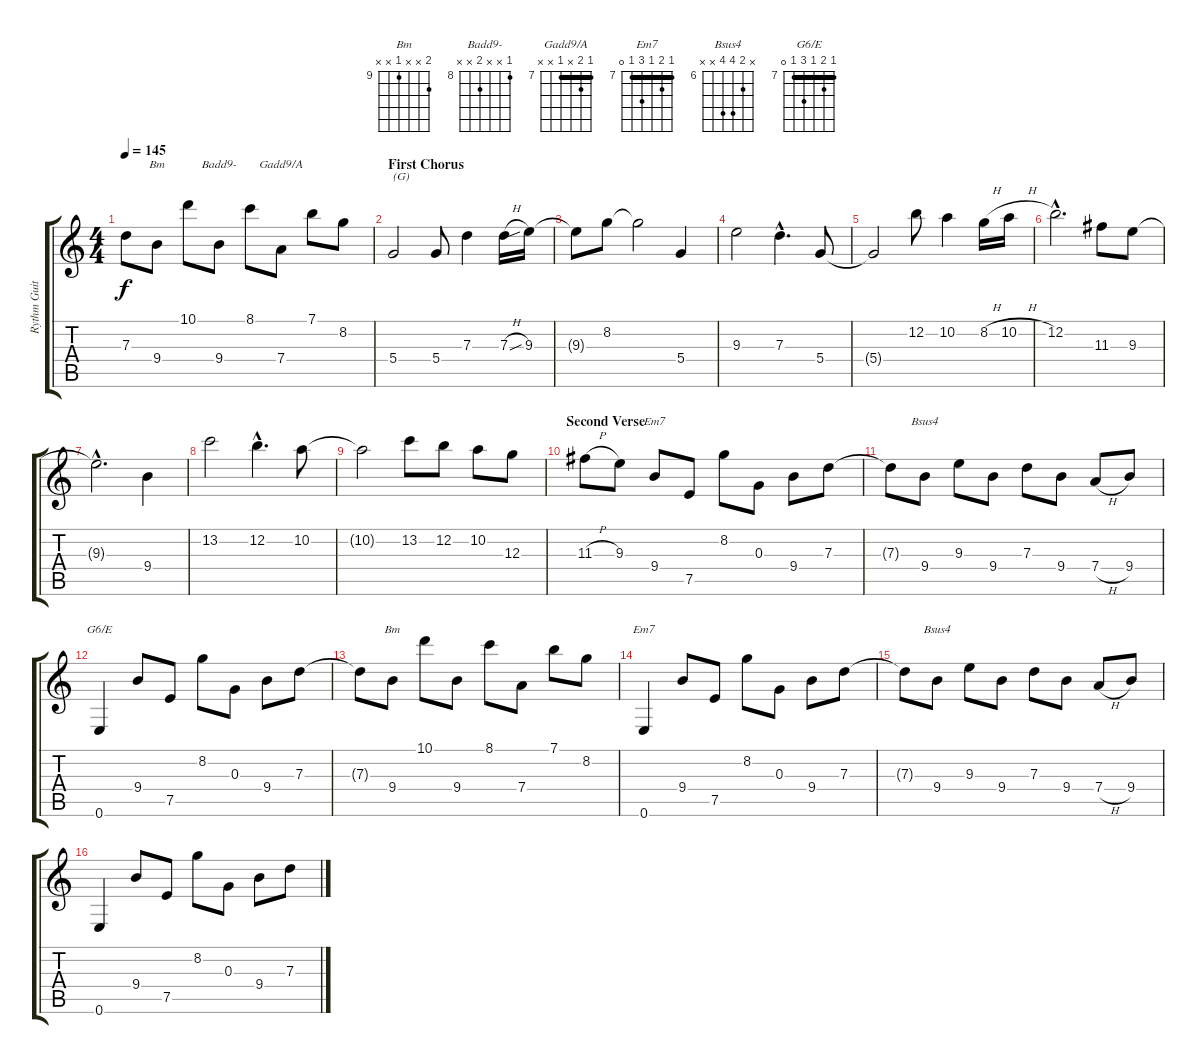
\track ("Rythm Guitar 2" "Rythm Guit") {instrument acousticguitarsteel}
\staff {score tabs}
\tuning (E4 B3 G3 D3 A2 E2) {hide}
\chord ("Bm" 10 x x 9 x x) {firstfret 8}
\chord ("Badd9-" 8 x x 9 x x) {firstfret 8}
\chord ("Gadd9/A" 7 8 x 7 x x) {firstfret 7 barre 7}
\chord ("Em7" 7 8 7 9 7 x) {firstfret 7 barre 7}
\chord ("Bsus4" x 7 9 9 x x) {firstfret 7}
\chord ("G6/E" 7 8 7 9 7 0) {firstfret 7 barre 7}
\chord ("Bm" 10 x x 9 x x) {firstfret 9}
\chord ("Em7" 7 8 7 9 7 0) {firstfret 7 barre 7}
\chord ("Bsus4" x 7 9 9 x x) {firstfret 6}
\ts (4 4)
\tempo 145
\clef g2
\ks c
7.3{t}.8{dy f} 9.4.8{ch "Bm"} 10.1.8 9.4.8{ch "Badd9-"} 8.1.8 7.4.8{ch "Gadd9/A"} 7.1.8 8.2.8 |
\section ("" "First Chorus")
5.4.2{txt "(G)"} 5.4.8 7.3.4 7.3{h}.16 9.3{sib}.16 |
9.3{t}.8 8.2.8 8.2{t}.2 5.4.4 |
9.3.2 7.3{hac}.4{d} 5.4.8 |
5.4{t}.2 12.2.8 10.2.4 8.2{h}.16 10.2{h}.16 |
12.2{hac}.2{d} 11.3.8 9.3.8 |
9.3{hac t}.2{d} 9.4.4 |
13.2.2 12.2{hac}.4{d} 10.2.8 |
10.2{t}.2 13.2.8 12.2.8 10.2.8 12.3.8 |
\section ("" "Second Verse")
11.3{h}.8 9.3.8 9.4.8{ch "Em7"} 7.5.8 8.2.8 0.3.8 9.4.8 7.3.8 |
7.3{t}.8 9.4.8{ch "Bsus4"} 9.3.8 9.4.8 7.3.8 9.4.8 7.4{h}.8 9.4.8 |
0.6.4{ch "G6/E"} 9.4.8 7.5.8 8.2.8 0.3.8 9.4.8 7.3.8 |
7.3{t}.8 9.4.8{ch "Bm"} 10.1.8 9.4.8 8.1.8 7.4.8 7.1.8 8.2.8 |
0.6.4{ch "Em7"} 9.4.8 7.5.8 8.2.8 0.3.8 9.4.8 7.3.8 |
7.3{t}.8 9.4.8{ch "Bsus4"} 9.3.8 9.4.8 7.3.8 9.4.8 7.4{h}.8 9.4.8 |
0.6.4 9.4.8 7.5.8 8.2.8 0.3.8 9.4.8 7.3.8
